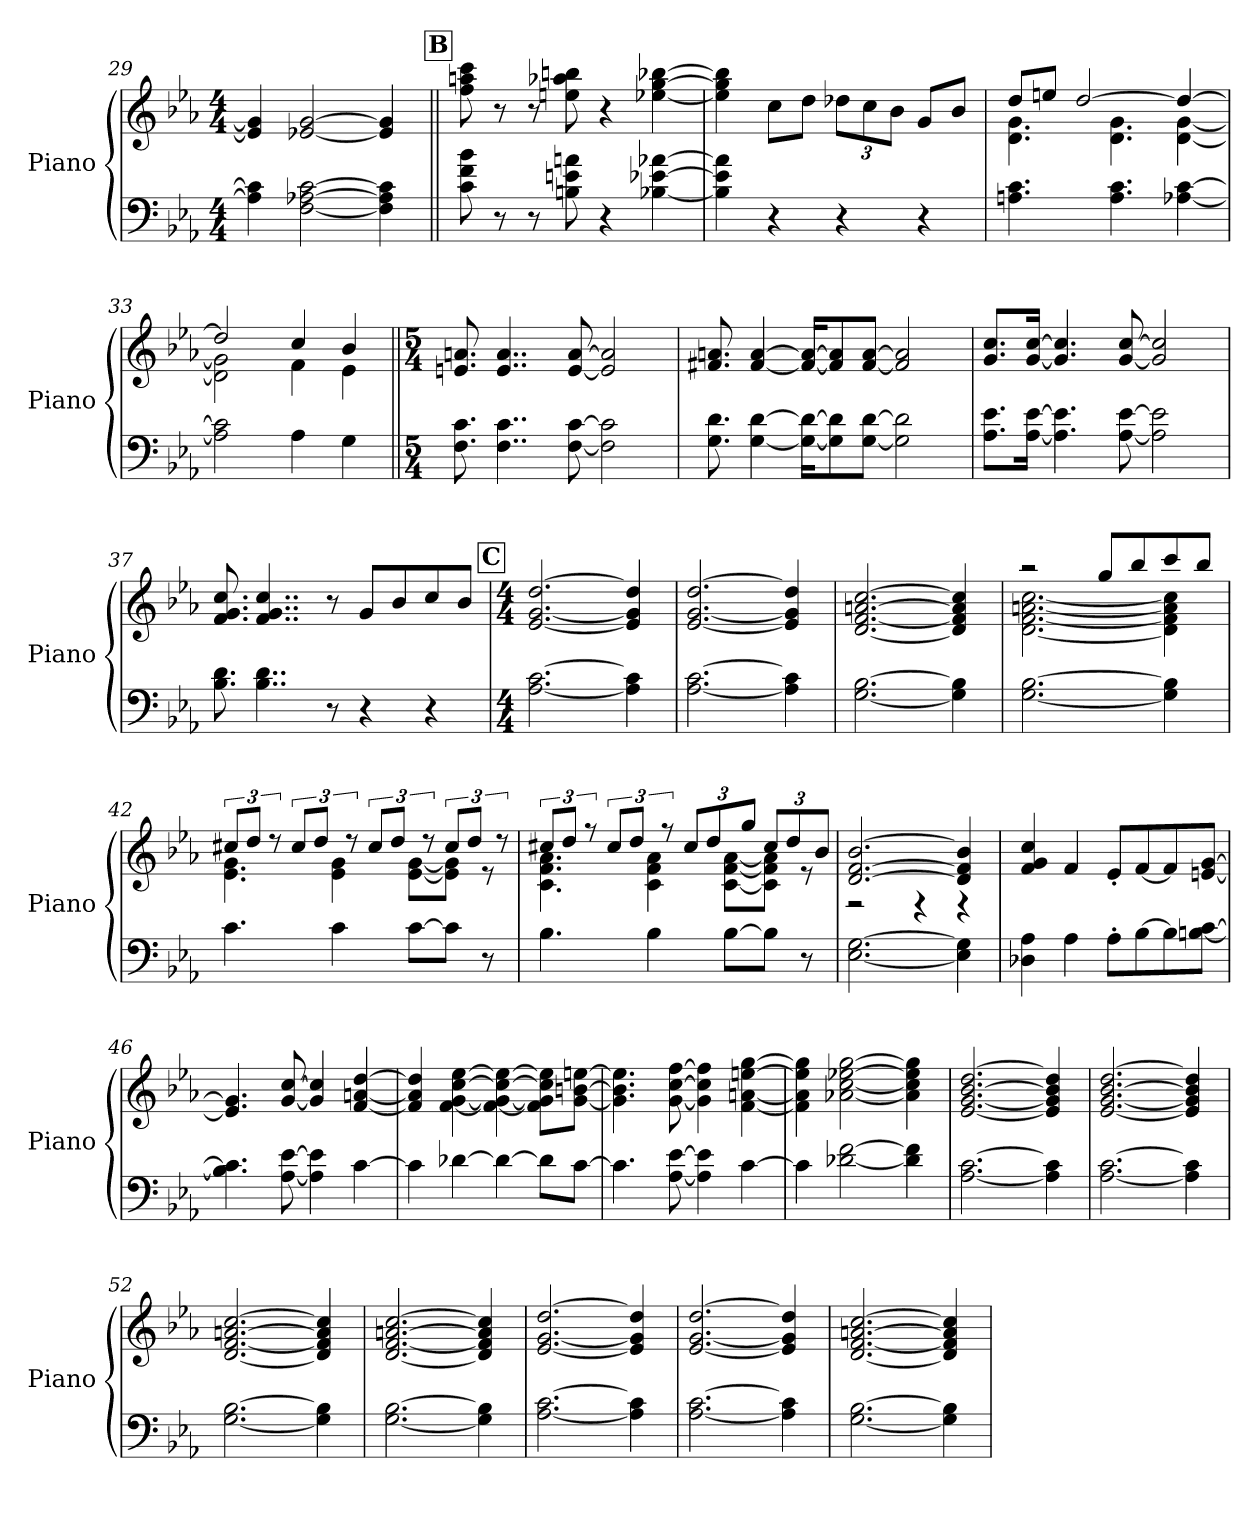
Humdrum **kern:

**kern	**kern
*part1	*part1
*staff2	*staff1
*I"Piano	*
*I'Piano	*
*clefF4	*clefG2
*k[b-e-a-]	*k[b-e-a-]
*M4/4	*M4/4
=29	=29
4A\] 4c\]	4e/] 4g/]
[2F\ [2A-X\ [2c\	[2e-X/ [2g/
4F\] 4A-\] 4c\]	4e-/] 4g/]
!!LO:LB:g=z
!!LO:REH:place=s1:a:B:fs=14:t=B
=30||	=30||
8c\ 8f\ 8b-\	8ff\ 8aan\ 8ccc\
8r	8r
8r	8r
8Bn\ 8en\ 8an\	8een\ 8aa-X\ 8bbn\
4r	4r
[4B-X\ [4e-X\ [4a-X\	[4ee-X\ [4gg\ [4bb-X\
=31	=31
4B-\] 4e-\] 4a-\]	4ee-\] 4gg\] 4bb-\]
4r	8cc\L
.	8dd\J
*	*Xbrackettup
4r	12dd-X\L
.	12cc\
.	12b-\J
4r	8g/L
.	8b-/J
=32	=32
*	*^
4.An\ 4.c\	8dd/L	4.d\ 4.g\
.	8een/J	.
.	[2dd/	.
4.A\ 4.c\	.	4.d\ 4.g\
[4A-X\ [4c\	4dd/_	[4d\ [4g\
=33	=33	=33
2A-\] 2c\]	2dd/]	2d\] 2g\]
4A-\	4cc/	4f\
4G\	4b-/	4e-\
*	*v	*v
!!LO:LB:g=z
=34||	=34||
*M5/4	*M5/4
8.F\ 8.c\	8.en/ 8.an/
4..F\ 4..c\	4..e/ 4..a/
[8F\ [8c\	[8e/ [8a/
2F\] 2c\]	2e/] 2a/]
=35	=35
8.G\ 8.d\	8.f#X/ 8.an/
[4G\ [4d\	[4f#/ [4a/
16G\_ 16d\_KL	16f#/_ 16a/_KL
8G\] 8d\]	8f#/] 8a/]
[8G\ [8d\J	[8f#/ [8a/J
2G\] 2d\]	2f#/] 2a/]
=36	=36
8.A-\ 8.e-\L	8.g/ 8.cc/L
[16A-\ [16e-\Jk	[16g/ [16cc/Jk
4.A-\] 4.e-\]	4.g/] 4.cc/]
[8A-\ [8e-\	[8g/ [8cc/
2A-\] 2e-\]	2g/] 2cc/]
=37	=37
8.B-\ 8.d\	8.f/ 8.g/ 8.cc/
4..B-\ 4..d\	4..f/ 4..g/ 4..cc/
8r	8r
4r	8g/L
.	8b-/
4r	8cc/
.	8b-/J
!!LO:LB:g=z
!!LO:REH:place=s1:a:fs=14:t=C
=38	=38
*M4/4	*M4/4
[2.A-\ [2.c\	[2.e-/ [2.g/ [2.dd/
4A-\] 4c\]	4e-/] 4g/] 4dd/]
=39	=39
[2.A-\ [2.c\	[2.e-/ [2.g/ [2.dd/
4A-\] 4c\]	4e-/] 4g/] 4dd/]
=40	=40
[2.G\ [2.B-\	[2.d/ [2.f/ [2.an/ [2.cc/
4G\] 4B-\]	4d/] 4f/] 4a/] 4cc/]
=41	=41
*	*^
[2.G\ [2.B-\	2r	[2.d\ [2.f\ [2.an\ [2.cc\
.	8gg/L	.
.	8bb-/	.
4G\] 4B-\]	8ccc/	4d\] 4f\] 4a\] 4cc\]
.	8bb-/J	.
!!LO:LB:g=z	!!
=42	=42	=42
*	*brackettup	*
4.c\	12cc#X/L	4.e-\ 4.g\
.	12dd/J	.
.	12r	.
.	12cc#/L	.
.	12dd/J	.
4c\	.	4e-\ 4g\
.	12r	.
.	12cc#/L	.
.	12dd/J	.
[8c\L	.	[8e-\ [8g\L
.	12r	.
8c\J]	12cc#/L	8e-\] 8g\]J
.	12dd/J	.
8r	.	8r
.	12r	.
=43	=43	=43
4.B-\	12cc#X/L	4.c\ 4.f\ 4.a-\
.	12dd/J	.
.	12r	.
.	12cc#/L	.
.	12dd/J	.
4B-\	.	4c\ 4f\ 4a-\
.	12r	.
*	*Xbrackettup	*
.	12cc#/L	.
.	12dd/	.
[8B-\L	.	[8c\ [8f\ [8a-\L
.	12gg/J	.
8B-\J]	12cc#/L	8c\] 8f\] 8a-\]J
.	12dd/	.
8r	.	8r
.	12b-/J	.
=44	=44	=44
[2.E-\ [2.G\	[2.d/ [2.f/ [2.b-/	2r
.	.	4r
4E-\] 4G\]	4d/] 4f/] 4b-/]	4r
*	*v	*v
=45	=45
4D-X\ 4A-\	4f/ 4g/ 4cc/
4A-\	4f/
8A-'\L	8e-'/L
[8B-\	[8f/
8B-\]	8f/]
[8Bn\ [8c\J	[8en/ [8g/J
!!LO:PB:g=z
=46	=46
4.B\] 4.c\]	4.e/] 4.g/]
[8A-\ [8e-\	[8g/ [8cc/
4A-\] 4e-\]	4g/] 4cc/]
[4c\	[4f/ [4an/ [4dd/
=47	=47
4c\]	4f/] 4a/] 4dd/]
[4d-X\	[4f\ [4g\ [4cc\ [4ee-\
4d-\_	4f\_ 4g\_ 4cc\_ 4ee-\_
8d-\L]	8f\] 8g\] 8cc\] 8ee-\]L
[8c\J	[8g\ [8bn\ [8een\J
=48	=48
4.c\]	4.g\] 4.b\] 4.ee\]
[8A-\ [8e-\	[8g\ [8cc\ [8ff\
4A-\] 4e-\]	4g\] 4cc\] 4ff\]
[4c\	[4f\ [4an\ [4een\ [4gg\
=49	=49
4c\]	4f\] 4a\] 4ee\] 4gg\]
[2d-X\ [2f\	[2a-X\ [2cc\ [2ee-X\ [2gg\
4d-\] 4f\]	4a-\] 4cc\] 4ee-\] 4gg\]
!!LO:LB:g=z
=50	=50
[2.A-\ [2.c\	[2.e-/ [2.g/ [2.b-/ [2.dd/
4A-\] 4c\]	4e-/] 4g/] 4b-/] 4dd/]
=51	=51
[2.A-\ [2.c\	[2.e-/ [2.g/ [2.b-/ [2.dd/
4A-\] 4c\]	4e-/] 4g/] 4b-/] 4dd/]
=52	=52
[2.G\ [2.B-\	[2.d/ [2.f/ [2.an/ [2.cc/
4G\] 4B-\]	4d/] 4f/] 4a/] 4cc/]
=53	=53
[2.G\ [2.B-\	[2.d/ [2.f/ [2.an/ [2.cc/
4G\] 4B-\]	4d/] 4f/] 4a/] 4cc/]
=54	=54
[2.A-\ [2.c\	[2.e-/ [2.g/ [2.dd/
4A-\] 4c\]	4e-/] 4g/] 4dd/]
=55	=55
[2.A-\ [2.c\	[2.e-/ [2.g/ [2.dd/
4A-\] 4c\]	4e-/] 4g/] 4dd/]
=56	=56
[2.G\ [2.B-\	[2.d/ [2.f/ [2.an/ [2.cc/
4G\] 4B-\]	4d/] 4f/] 4a/] 4cc/]
=	=
*-	*-
